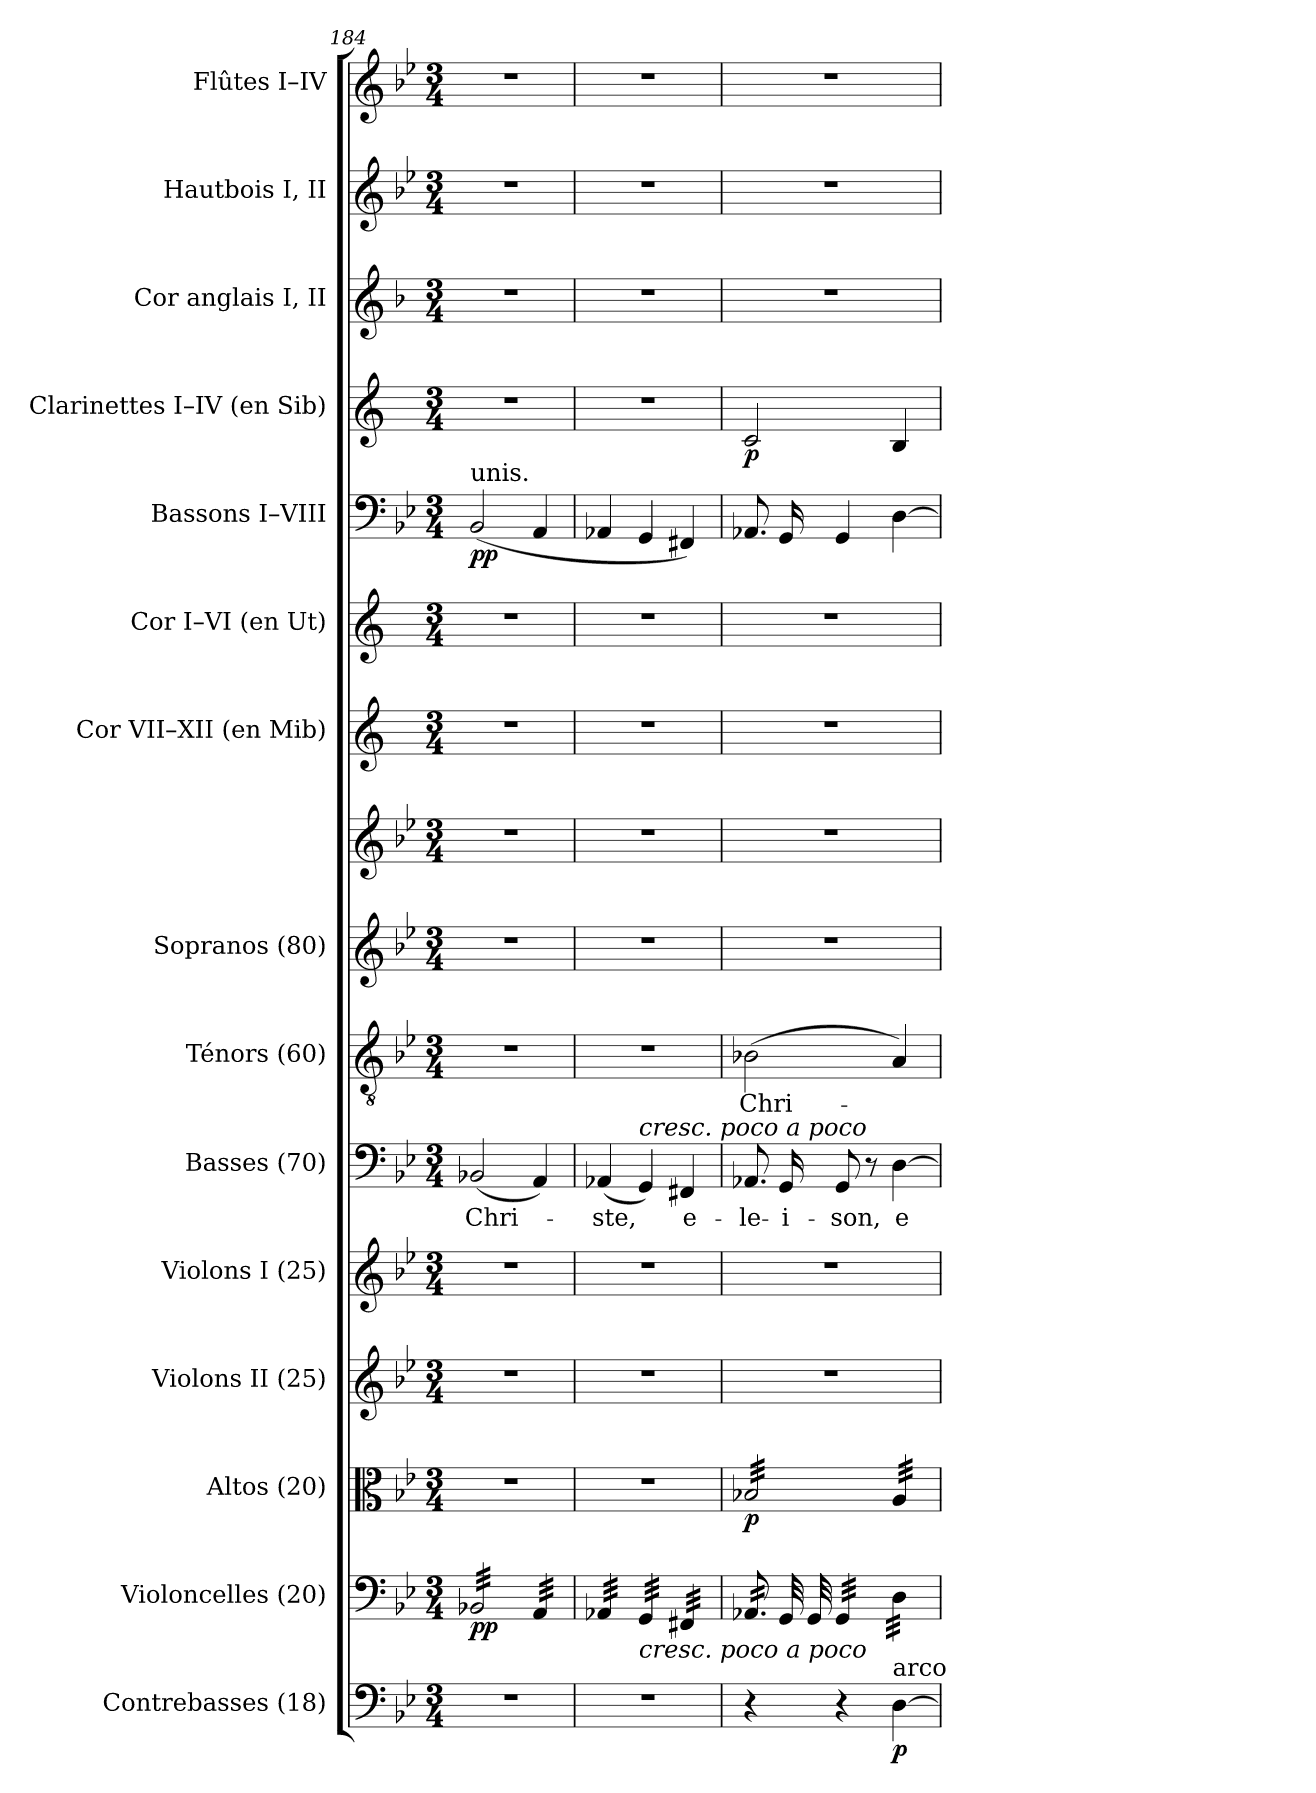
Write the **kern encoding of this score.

**kern	**dynam	**kern	**dynam	**kern	**dynam	**kern	**kern	**kern	**text	**kern	**text	**kern	**kern	**kern	**kern	**kern	**dynam	**kern	**dynam	**kern	**kern	**kern
*part15	*part15	*part14	*part14	*part13	*part13	*part12	*part11	*part10	*part10	*part9	*part9	*part8	*part8	*part7	*part6	*part5	*part5	*part4	*part4	*part3	*part2	*part1
*staff16	*staff16	*staff15	*staff15	*staff14	*staff14	*staff13	*staff12	*staff11	*staff11	*staff10	*staff10	*staff9	*staff8	*staff7	*staff6	*staff5	*staff5	*staff4	*staff4	*staff3	*staff2	*staff1
*I"Contrebasses (18)	*	*I"Violoncelles (20)	*	*I"Altos (20)	*	*I"Violons II (25)	*I"Violons I (25)	*I"Basses (70)	*	*I"Ténors (60)	*	*I"Sopranos (80)	*	*I"Cor VII–XII (en Mib)	*I"Cor I–VI (en Ut)	*I"Bassons I–VIII	*	*I"Clarinettes I–IV (en Sib)	*	*I"Cor anglais I, II	*I"Hautbois I, II	*I"Flûtes I–IV
*I'Cb.	*	*I'Vlles	*	*I'Altos	*	*I'Vns II	*I'Vns I	*I'Basses	*	*I'Tén.	*	*I'Sopr.	*	*I'Cor (Mib)	*I'Cor (Ut)	*I'Bns	*	*I'Cl. (Sib)	*	*I'C. a.	*I'Hb.	*I'Fl.
*clefF4	*	*clefF4	*	*clefC3	*	*clefG2	*clefG2	*clefF4	*	*clefGv2	*	*clefG2	*clefG2	*clefG2	*clefG2	*clefF4	*	*clefG2	*	*clefG2	*clefG2	*clefG2
*ITrd7c12	*	*	*	*	*	*	*	*	*	*ITrd7c12	*	*	*	*ITrd5c9	*ITrd7c12	*	*	*ITrd1c2	*	*ITrd4c7	*	*
*k[b-e-]	*	*k[b-e-]	*	*k[b-e-]	*	*k[b-e-]	*k[b-e-]	*k[b-e-]	*	*k[b-e-]	*	*k[b-e-]	*k[b-e-]	*k[b-e-a-]	*k[]	*k[b-e-]	*	*k[b-e-]	*	*k[b-e-]	*k[b-e-]	*k[b-e-]
*B-:	*	*B-:	*	*B-:	*	*B-:	*B-:	*B-:	*	*B-:	*	*B-:	*B-:	*E-:	*C:	*B-:	*	*B-:	*	*B-:	*B-:	*B-:
*M3/4	*	*M3/4	*	*M3/4	*	*M3/4	*M3/4	*M3/4	*	*M3/4	*	*M3/4	*M3/4	*M3/4	*M3/4	*M3/4	*	*M3/4	*	*M3/4	*M3/4	*M3/4
=184	=184	=184	=184	=184	=184	=184	=184	=184	=184	=184	=184	=184	=184	=184	=184	=184	=184	=184	=184	=184	=184	=184
!LO:N:vis=1	!	!	!	!LO:N:vis=1	!	!LO:N:vis=1	!LO:N:vis=1	!	!	!	!	!	!	!	!	!	!	!	!	!	!	!
!	!	!	!	!	!	!	!	!	!	!	!	!	!	!	!	!LO:TX:a:t=unis.	!	!	!	!	!	!
!	!	!LO:TX:a:t=arco	!	!	!	!	!	!	!	!	!	!	!	!	!	!	!	!	!	!	!	!
!	!	!	!	!	!	!	!	!	!LO:LY:b:color=#000000	!LO:N:vis=1	!	!LO:N:vis=1	!LO:N:vis=1	!LO:N:vis=1	!LO:N:vis=1	!	!	!LO:N:vis=1	!	!LO:N:vis=1	!LO:N:vis=1	!LO:N:vis=1
*	*	*tremolo	*	*	*	*	*	*	*	*	*	*	*	*	*	*	*	*	*	*	*	*
2.r	.	32BB-Xi/LLL	pp	2.r	.	2.r	2.r	(2BB-Xi/	Chri-	2.r	.	2.r	2.r	2.r	2.r	(2BB-i/	pp	2.r	.	2.r	2.r	2.r
.	.	32BB-Xi/	.	.	.	.	.	.	.	.	.	.	.	.	.	.	.	.	.	.	.	.
.	.	32BB-Xi/	.	.	.	.	.	.	.	.	.	.	.	.	.	.	.	.	.	.	.	.
.	.	32BB-Xi/	.	.	.	.	.	.	.	.	.	.	.	.	.	.	.	.	.	.	.	.
.	.	32BB-Xi/	.	.	.	.	.	.	.	.	.	.	.	.	.	.	.	.	.	.	.	.
.	.	32BB-Xi/	.	.	.	.	.	.	.	.	.	.	.	.	.	.	.	.	.	.	.	.
.	.	32BB-Xi/	.	.	.	.	.	.	.	.	.	.	.	.	.	.	.	.	.	.	.	.
.	.	32BB-Xi/	.	.	.	.	.	.	.	.	.	.	.	.	.	.	.	.	.	.	.	.
.	.	32BB-Xi/	.	.	.	.	.	.	.	.	.	.	.	.	.	.	.	.	.	.	.	.
.	.	32BB-Xi/	.	.	.	.	.	.	.	.	.	.	.	.	.	.	.	.	.	.	.	.
.	.	32BB-Xi/	.	.	.	.	.	.	.	.	.	.	.	.	.	.	.	.	.	.	.	.
.	.	32BB-Xi/	.	.	.	.	.	.	.	.	.	.	.	.	.	.	.	.	.	.	.	.
.	.	32BB-Xi/	.	.	.	.	.	.	.	.	.	.	.	.	.	.	.	.	.	.	.	.
.	.	32BB-Xi/	.	.	.	.	.	.	.	.	.	.	.	.	.	.	.	.	.	.	.	.
.	.	32BB-Xi/	.	.	.	.	.	.	.	.	.	.	.	.	.	.	.	.	.	.	.	.
.	.	32BB-Xi/JJJ	.	.	.	.	.	.	.	.	.	.	.	.	.	.	.	.	.	.	.	.
.	.	32AAi/LLL	.	.	.	.	.	4AAi/)	.	.	.	.	.	.	.	4AAi/	.	.	.	.	.	.
.	.	32AAi/	.	.	.	.	.	.	.	.	.	.	.	.	.	.	.	.	.	.	.	.
.	.	32AAi/	.	.	.	.	.	.	.	.	.	.	.	.	.	.	.	.	.	.	.	.
.	.	32AAi/	.	.	.	.	.	.	.	.	.	.	.	.	.	.	.	.	.	.	.	.
.	.	32AAi/	.	.	.	.	.	.	.	.	.	.	.	.	.	.	.	.	.	.	.	.
.	.	32AAi/	.	.	.	.	.	.	.	.	.	.	.	.	.	.	.	.	.	.	.	.
.	.	32AAi/	.	.	.	.	.	.	.	.	.	.	.	.	.	.	.	.	.	.	.	.
.	.	32AAi/JJJ	.	.	.	.	.	.	.	.	.	.	.	.	.	.	.	.	.	.	.	.
=185	=185	=185	=185	=185	=185	=185	=185	=185	=185	=185	=185	=185	=185	=185	=185	=185	=185	=185	=185	=185	=185	=185
!LO:N:vis=1	!	!	!	!LO:N:vis=1	!	!LO:N:vis=1	!LO:N:vis=1	!	!	!	!	!	!	!	!	!	!	!	!	!	!	!
!	!	!	!	!	!	!	!	!	!LO:LY:b:color=#000000	!LO:N:vis=1	!	!LO:N:vis=1	!LO:N:vis=1	!LO:N:vis=1	!LO:N:vis=1	!	!	!LO:N:vis=1	!	!LO:N:vis=1	!LO:N:vis=1	!LO:N:vis=1
2.r	.	32AA-Xi/LLL	.	2.r	.	2.r	2.r	(4AA-Xi/	-ste,	2.r	.	2.r	2.r	2.r	2.r	4AA-Xi/	.	2.r	.	2.r	2.r	2.r
.	.	32AA-Xi/	.	.	.	.	.	.	.	.	.	.	.	.	.	.	.	.	.	.	.	.
.	.	32AA-Xi/	.	.	.	.	.	.	.	.	.	.	.	.	.	.	.	.	.	.	.	.
.	.	32AA-Xi/	.	.	.	.	.	.	.	.	.	.	.	.	.	.	.	.	.	.	.	.
.	.	32AA-Xi/	.	.	.	.	.	.	.	.	.	.	.	.	.	.	.	.	.	.	.	.
.	.	32AA-Xi/	.	.	.	.	.	.	.	.	.	.	.	.	.	.	.	.	.	.	.	.
.	.	32AA-Xi/	.	.	.	.	.	.	.	.	.	.	.	.	.	.	.	.	.	.	.	.
.	.	32AA-Xi/JJJ	.	.	.	.	.	.	.	.	.	.	.	.	.	.	.	.	.	.	.	.
!	!	!	!	!	!	!	!	!LO:TX:a:i:t=cresc.  poco  a  poco	!	!	!	!	!	!	!	!	!	!	!	!	!	!
!	!	!LO:TX:b:i:t=cresc.  poco  a  poco	!	!	!	!	!	!	!	!	!	!	!	!	!	!	!	!	!	!	!	!
.	.	32GGi/LLL	.	.	.	.	.	4GGi/)	.	.	.	.	.	.	.	4GGi/	.	.	.	.	.	.
.	.	32GGi/	.	.	.	.	.	.	.	.	.	.	.	.	.	.	.	.	.	.	.	.
.	.	32GGi/	.	.	.	.	.	.	.	.	.	.	.	.	.	.	.	.	.	.	.	.
.	.	32GGi/	.	.	.	.	.	.	.	.	.	.	.	.	.	.	.	.	.	.	.	.
.	.	32GGi/	.	.	.	.	.	.	.	.	.	.	.	.	.	.	.	.	.	.	.	.
.	.	32GGi/	.	.	.	.	.	.	.	.	.	.	.	.	.	.	.	.	.	.	.	.
.	.	32GGi/	.	.	.	.	.	.	.	.	.	.	.	.	.	.	.	.	.	.	.	.
.	.	32GGi/JJJ	.	.	.	.	.	.	.	.	.	.	.	.	.	.	.	.	.	.	.	.
!	!	!	!	!	!	!	!	!	!LO:LY:b:color=#000000	!	!	!	!	!	!	!	!	!	!	!	!	!
.	.	32FF#Xi/LLL	.	.	.	.	.	4FF#Xi/	e-	.	.	.	.	.	.	4FF#Xi/)	.	.	.	.	.	.
.	.	32FF#Xi/	.	.	.	.	.	.	.	.	.	.	.	.	.	.	.	.	.	.	.	.
.	.	32FF#Xi/	.	.	.	.	.	.	.	.	.	.	.	.	.	.	.	.	.	.	.	.
.	.	32FF#Xi/	.	.	.	.	.	.	.	.	.	.	.	.	.	.	.	.	.	.	.	.
.	.	32FF#Xi/	.	.	.	.	.	.	.	.	.	.	.	.	.	.	.	.	.	.	.	.
.	.	32FF#Xi/	.	.	.	.	.	.	.	.	.	.	.	.	.	.	.	.	.	.	.	.
.	.	32FF#Xi/	.	.	.	.	.	.	.	.	.	.	.	.	.	.	.	.	.	.	.	.
.	.	32FF#Xi/JJJ	.	.	.	.	.	.	.	.	.	.	.	.	.	.	.	.	.	.	.	.
=186	=186	=186	=186	=186	=186	=186	=186	=186	=186	=186	=186	=186	=186	=186	=186	=186	=186	=186	=186	=186	=186	=186
!	!	!	!	!	!	!LO:N:vis=1	!LO:N:vis=1	!	!	!	!	!	!	!	!	!	!	!	!	!	!	!
!	!	!	!	!	!	!	!	!	!LO:LY:b:color=#000000	!	!	!	!	!	!	!	!	!	!	!	!	!
!	!	!	!	!LO:TX:a:t=arco	!	!	!	!	!	!	!	!	!	!	!	!	!	!	!	!	!	!
!	!	!	!	!	!	!	!	!	!	!	!LO:LY:b:color=#000000	!LO:N:vis=1	!LO:N:vis=1	!LO:N:vis=1	!LO:N:vis=1	!	!	!	!	!LO:N:vis=1	!LO:N:vis=1	!LO:N:vis=1
*	*	*	*	*tremolo	*	*	*	*	*	*	*	*	*	*	*	*	*	*	*	*	*	*
4r	.	32AA-Xi/LLL	.	32B-Xi/LLL	p	2.r	2.r	8.AA-Xi/	-le-	(2BB-Xi\	Chri-	2.r	2.r	2.r	2.r	8.AA-Xi/	.	2B-i/	p	2.r	2.r	2.r
.	.	32AA-Xi/	.	32B-Xi/	.	.	.	.	.	.	.	.	.	.	.	.	.	.	.	.	.	.
.	.	32AA-Xi/	.	32B-Xi/	.	.	.	.	.	.	.	.	.	.	.	.	.	.	.	.	.	.
.	.	32AA-Xi/	.	32B-Xi/	.	.	.	.	.	.	.	.	.	.	.	.	.	.	.	.	.	.
.	.	32AA-Xi/	.	32B-Xi/	.	.	.	.	.	.	.	.	.	.	.	.	.	.	.	.	.	.
.	.	32AA-Xi/JJJ	.	32B-Xi/	.	.	.	.	.	.	.	.	.	.	.	.	.	.	.	.	.	.
*	*	*Xtremolo	*	*	*	*	*	*	*	*	*	*	*	*	*	*	*	*	*	*	*	*
!	!	!	!	!	!	!	!	!	!LO:LY:b:color=#000000	!	!	!	!	!	!	!	!	!	!	!	!	!
.	.	32GGi/	.	32B-Xi/	.	.	.	16GGi/	-i-	.	.	.	.	.	.	16GGi/	.	.	.	.	.	.
.	.	32GGi/	.	32B-Xi/	.	.	.	.	.	.	.	.	.	.	.	.	.	.	.	.	.	.
!	!	!	!	!	!	!	!	!	!LO:LY:b:color=#000000	!	!	!	!	!	!	!	!	!	!	!	!	!
*	*	*tremolo	*	*	*	*	*	*	*	*	*	*	*	*	*	*	*	*	*	*	*	*
4r	.	32GGi/LLL	.	32B-Xi/	.	.	.	8GGi/	-son,	.	.	.	.	.	.	4GGi/	.	.	.	.	.	.
.	.	32GGi/	.	32B-Xi/	.	.	.	.	.	.	.	.	.	.	.	.	.	.	.	.	.	.
.	.	32GGi/	.	32B-Xi/	.	.	.	.	.	.	.	.	.	.	.	.	.	.	.	.	.	.
.	.	32GGi/	.	32B-Xi/	.	.	.	.	.	.	.	.	.	.	.	.	.	.	.	.	.	.
.	.	32GGi/	.	32B-Xi/	.	.	.	8r	.	.	.	.	.	.	.	.	.	.	.	.	.	.
.	.	32GGi/	.	32B-Xi/	.	.	.	.	.	.	.	.	.	.	.	.	.	.	.	.	.	.
.	.	32GGi/	.	32B-Xi/	.	.	.	.	.	.	.	.	.	.	.	.	.	.	.	.	.	.
.	.	32GGi/JJJ	.	32B-Xi/JJJ	.	.	.	.	.	.	.	.	.	.	.	.	.	.	.	.	.	.
!LO:TX:a:t=arco	!	!	!	!	!	!	!	!	!	!	!	!	!	!	!	!	!	!	!	!	!	!
!	!	!	!	!	!	!	!	!	!LO:LY:b:color=#000000	!	!	!	!	!	!	!	!	!	!	!	!	!
[>4DDi\	p	32Di\LLL	.	32Ai/LLL	.	.	.	[>4Di\	e-	4AAi/)	.	.	.	.	.	[>4Di\	.	4Ai/	.	.	.	.
.	.	32Di\	.	32Ai/	.	.	.	.	.	.	.	.	.	.	.	.	.	.	.	.	.	.
.	.	32Di\	.	32Ai/	.	.	.	.	.	.	.	.	.	.	.	.	.	.	.	.	.	.
.	.	32Di\	.	32Ai/	.	.	.	.	.	.	.	.	.	.	.	.	.	.	.	.	.	.
.	.	32Di\	.	32Ai/	.	.	.	.	.	.	.	.	.	.	.	.	.	.	.	.	.	.
.	.	32Di\	.	32Ai/	.	.	.	.	.	.	.	.	.	.	.	.	.	.	.	.	.	.
.	.	32Di\	.	32Ai/	.	.	.	.	.	.	.	.	.	.	.	.	.	.	.	.	.	.
.	.	32Di\JJJ	.	32Ai/JJJ	.	.	.	.	.	.	.	.	.	.	.	.	.	.	.	.	.	.
*	*	*	*	*Xtremolo	*	*	*	*	*	*	*	*	*	*	*	*	*	*	*	*	*	*
*	*	*Xtremolo	*	*	*	*	*	*	*	*	*	*	*	*	*	*	*	*	*	*	*	*
=	=	=	=	=	=	=	=	=	=	=	=	=	=	=	=	=	=	=	=	=	=	=
*-	*-	*-	*-	*-	*-	*-	*-	*-	*-	*-	*-	*-	*-	*-	*-	*-	*-	*-	*-	*-	*-	*-
